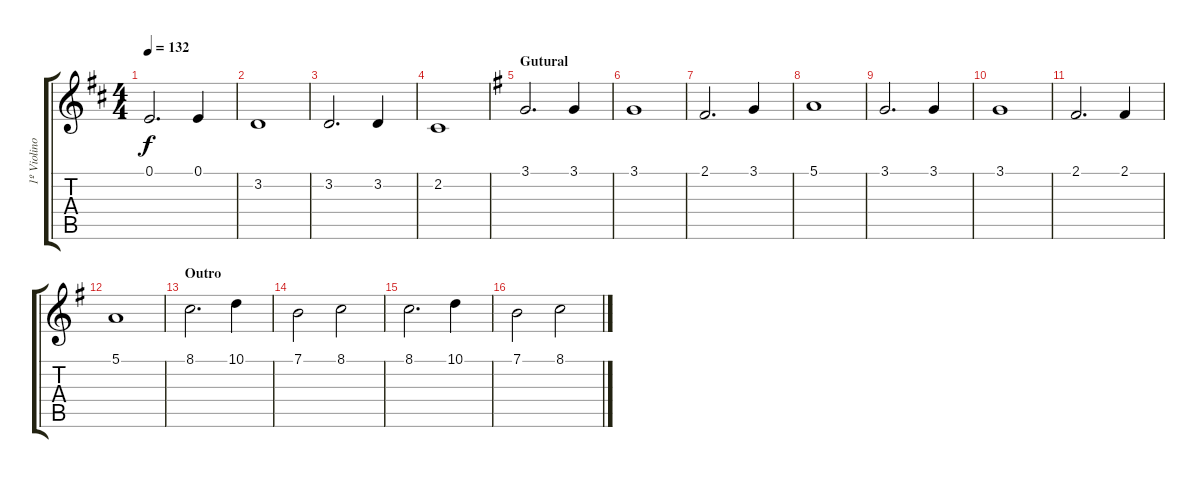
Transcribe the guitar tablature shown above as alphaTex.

\track ("1º Violino" "1º Violino") {instrument violin}
\staff {score tabs}
\tuning (E4 B3 G3 D3 A2 E2) {hide}
\ts (4 4)
\tempo 132
\clef g2
\ks bminor
0.1.2{d dy f} 0.1.4 |
3.2.1 |
3.2.2{d} 3.2.4 |
2.2.1 |
\section ("" "Gutural")
\ks g
3.1.2{d} 3.1.4 |
3.1.1 |
2.1.2{d} 3.1.4 |
5.1.1 |
3.1.2{d} 3.1.4 |
3.1.1 |
2.1.2{d} 2.1.4 |
5.1.1 |
\section ("" "Outro")
8.1.2{d} 10.1.4 |
7.1.2 8.1.2 |
8.1.2{d} 10.1.4 |
7.1.2 8.1.2
